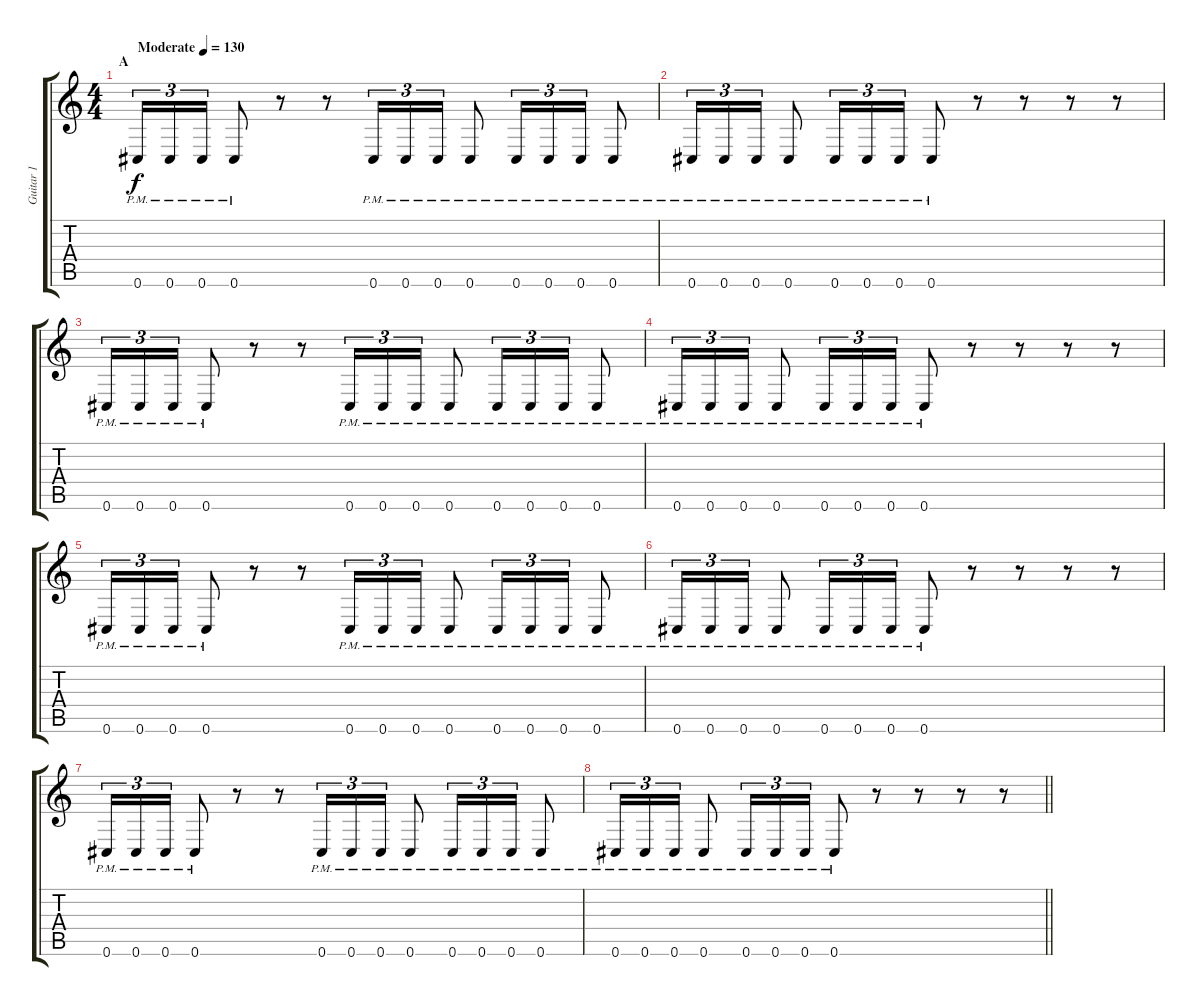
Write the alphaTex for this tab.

\track ("Guitar 1" "Guitar 1") {instrument distortionguitar}
\staff {score tabs}
\tuning (Db4 Ab3 E3 B2 Gb2 Db2) {hide}
\ts (4 4)
\section ("" "A")
\tempo (130 "Moderate")
\clef g2
\ks c
0.6{pm}.16{tu (3 2) dy f instrument distortionguitar} 0.6{pm}.16{tu (3 2)} 0.6{pm}.16{tu (3 2)} 0.6{pm}.8 r.8 r.8 0.6{pm}.16{tu (3 2)} 0.6{pm}.16{tu (3 2)} 0.6{pm}.16{tu (3 2)} 0.6{pm}.8 0.6{pm}.16{tu (3 2)} 0.6{pm}.16{tu (3 2)} 0.6{pm}.16{tu (3 2)} 0.6{pm}.8 |
0.6{pm}.16{tu (3 2)} 0.6{pm}.16{tu (3 2)} 0.6{pm}.16{tu (3 2)} 0.6{pm}.8 0.6{pm}.16{tu (3 2)} 0.6{pm}.16{tu (3 2)} 0.6{pm}.16{tu (3 2)} 0.6{pm}.8 r.8 r.8 r.8 r.8 |
0.6{pm}.16{tu (3 2)} 0.6{pm}.16{tu (3 2)} 0.6{pm}.16{tu (3 2)} 0.6{pm}.8 r.8 r.8 0.6{pm}.16{tu (3 2)} 0.6{pm}.16{tu (3 2)} 0.6{pm}.16{tu (3 2)} 0.6{pm}.8 0.6{pm}.16{tu (3 2)} 0.6{pm}.16{tu (3 2)} 0.6{pm}.16{tu (3 2)} 0.6{pm}.8 |
0.6{pm}.16{tu (3 2)} 0.6{pm}.16{tu (3 2)} 0.6{pm}.16{tu (3 2)} 0.6{pm}.8 0.6{pm}.16{tu (3 2)} 0.6{pm}.16{tu (3 2)} 0.6{pm}.16{tu (3 2)} 0.6{pm}.8 r.8 r.8 r.8 r.8 |
0.6{pm}.16{tu (3 2)} 0.6{pm}.16{tu (3 2)} 0.6{pm}.16{tu (3 2)} 0.6{pm}.8 r.8 r.8 0.6{pm}.16{tu (3 2)} 0.6{pm}.16{tu (3 2)} 0.6{pm}.16{tu (3 2)} 0.6{pm}.8 0.6{pm}.16{tu (3 2)} 0.6{pm}.16{tu (3 2)} 0.6{pm}.16{tu (3 2)} 0.6{pm}.8 |
0.6{pm}.16{tu (3 2)} 0.6{pm}.16{tu (3 2)} 0.6{pm}.16{tu (3 2)} 0.6{pm}.8 0.6{pm}.16{tu (3 2)} 0.6{pm}.16{tu (3 2)} 0.6{pm}.16{tu (3 2)} 0.6{pm}.8 r.8 r.8 r.8 r.8 |
0.6{pm}.16{tu (3 2)} 0.6{pm}.16{tu (3 2)} 0.6{pm}.16{tu (3 2)} 0.6{pm}.8 r.8 r.8 0.6{pm}.16{tu (3 2)} 0.6{pm}.16{tu (3 2)} 0.6{pm}.16{tu (3 2)} 0.6{pm}.8 0.6{pm}.16{tu (3 2)} 0.6{pm}.16{tu (3 2)} 0.6{pm}.16{tu (3 2)} 0.6{pm}.8 |
\barLineRight lightlight
0.6{pm}.16{tu (3 2)} 0.6{pm}.16{tu (3 2)} 0.6{pm}.16{tu (3 2)} 0.6{pm}.8 0.6{pm}.16{tu (3 2)} 0.6{pm}.16{tu (3 2)} 0.6{pm}.16{tu (3 2)} 0.6{pm}.8 r.8 r.8 r.8 r.8
